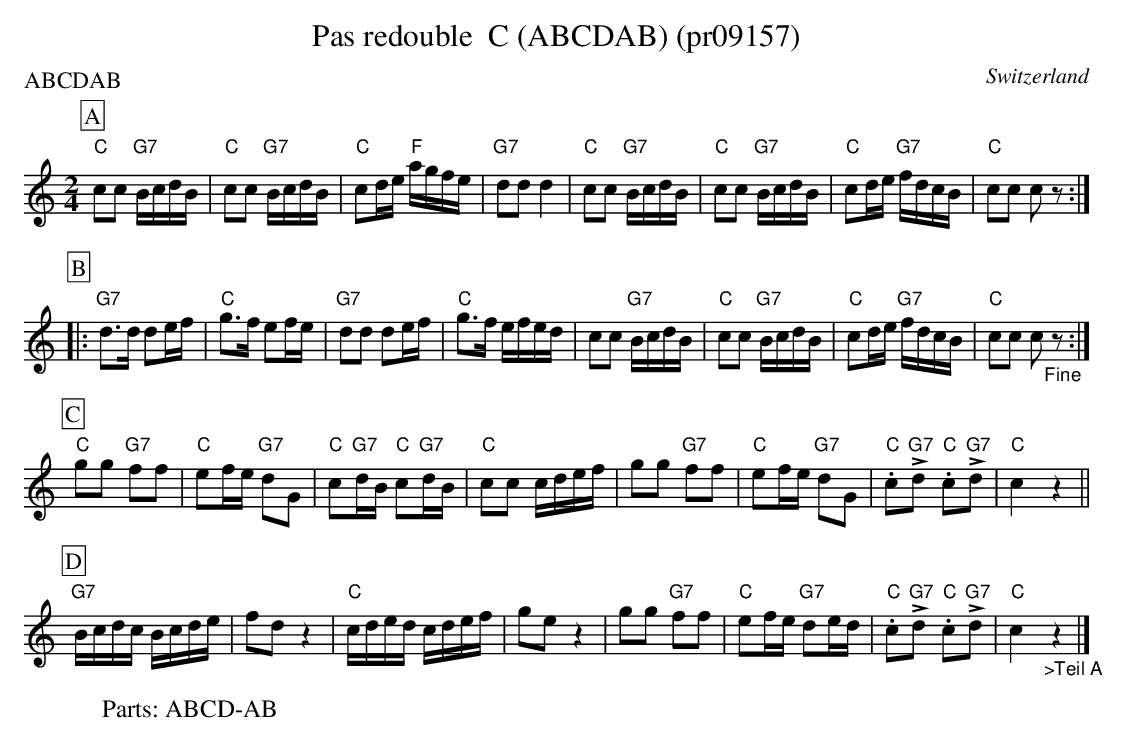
X:1
T:Pas redouble  C (ABCDAB) (pr09157)
P:ABCDAB
M:2/4
L:1/16
O:Switzerland
K:C major
[P:A] "C"c2c2 "G7"BcdB | "C"c2c2 "G7"BcdB | "C"c2de "F"agfe | "G7"d2d2d4 | "C"c2c2 "G7"BcdB | "C"c2c2 "G7"BcdB | "C"c2de "G7"fdcB | "C"c2c2 c2z2 :|
[P:B] |: "G7"d3d d2ef | "C"g3f e2fe | "G7"d2d2 d2ef | "C"g3f efed | c2c2 "G7"BcdB | "C"c2c2 "G7"BcdB | "C"c2de "G7"fdcB | "C"c2c2 c2"_Fine"z2 :|
[P:C] "C"g2g2 "G7"f2f2 | "C"e2fe "G7"d2G2 | "C"c2"G7"dB "C"c2"G7"dB | "C"c2c2 cdef | g2g2 "G7"f2f2 | "C"e2fe "G7"d2G2 | "C".c2!>!"G7"d2 "C".c2!>!"G7"d2 | "C"c4z4 ||
 [P:D] "G7"Bcdc Bcde | f2d2z4 | "C"cded cdef | g2e2z4 | g2g2 "G7"f2f2 | "C"e2fe "G7"d2ed | "C".c2!>!"G7"d2 "C".c2!>!"G7"d2 | "C"c4"_>Teil A"z4 |]
W:Parts: ABCD-AB
